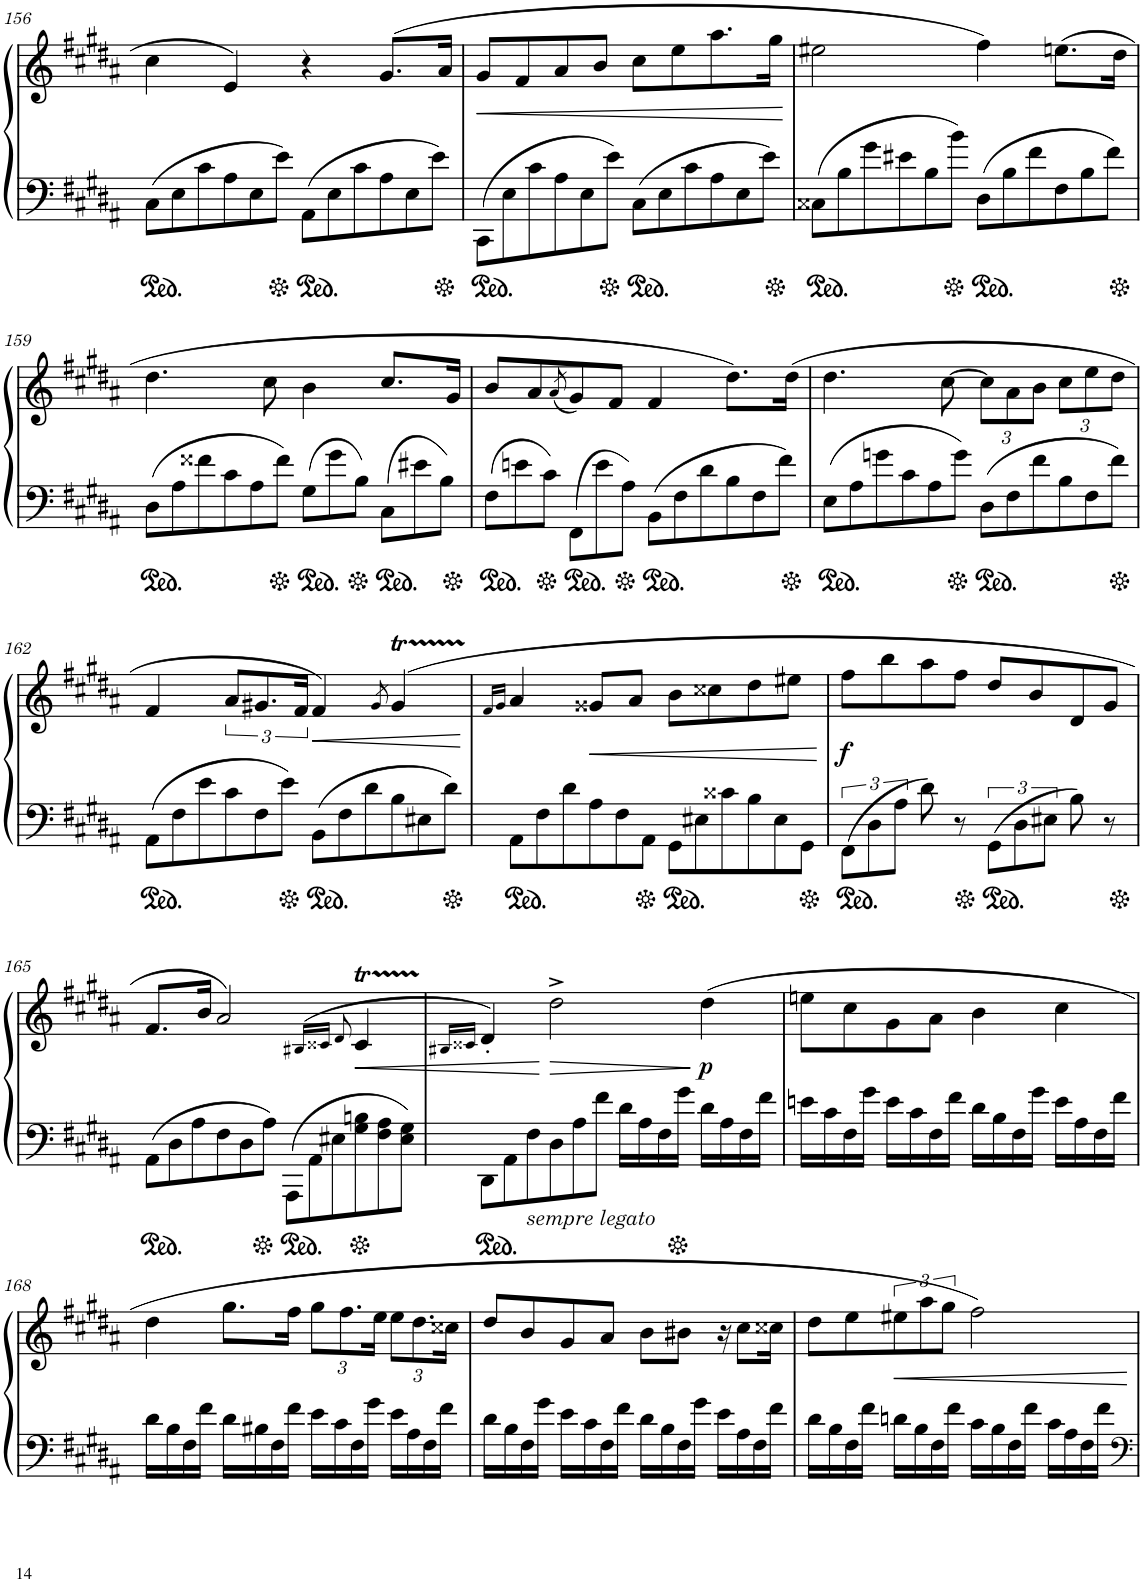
**kern	**kern	**dynam
*part1	*part1	*part1
*staff2	*staff1	*staff1/2
*I"Pianinas	*	*
!!LO:PB:g=z
*clefF4	*clefG2	*
*k[f#c#g#d#a#]	*k[f#c#g#d#a#]	*
*M4/4	*M4/4	*
*met(c)	*met(c)	*
*Xbrackettup	*	*
=156	=156	=156
12C#\L	4cc#\	.
12E\	.	.
12c#\	.	.
12A#\	4e/	.
12E\	.	.
12e\J	.	.
12AA#\L	4r	.
12E\	.	.
12c#\	.	.
12A#\	(8.g#/L	.
12E\	.	.
12e\J	.	.
.	16a#/Jk	.
=157	=157	=157
!	!	!LO:HP:b
12CC#\L	8g#/L	<
12E\	.	.
.	8f#/	.
12c#\	.	.
12A#\	8a#/	.
12E\	.	.
.	8b/J	.
12e\J	.	.
12C#\L	8cc#\L	.
12E\	.	.
.	8ee\	.
12c#\	.	.
12A#\	8.aa#\	.
12E\	.	.
12e\J	.	.
.	16gg#\Jk	.
=158	=158	=158
12C##X\L	2ee#X\	.
12B\	.	.
12g#\	.	.
12e#X\	.	.
12B\	.	.
12b\J	.	.
12D#\L	4ff#\)	.
12B\	.	.
12f#\	.	.
12F#\	(8.een\L	.
12B\	.	.
12f#\J	.	.
.	16dd#\Jk	.
!!LO:LB:g=z
=159	=159	=159
12D#\L	4.dd#\	.
12A#\	.	.
12f##X\	.	.
12c#\	.	.
12A#\	.	.
.	8cc#\	.
12f##\J	.	.
*brackettup	*	*
12G#\L	4b\	.
12g#\	.	.
12B\J	.	.
12C#\L	8.cc#/L	.
12e#X\	.	.
12B\J	.	.
.	16g#/Jk	.
=160	=160	=160
12F#\L	8b/L	.
12en\	.	.
.	8a#/	.
12c#\J	.	.
.	(8qa#/	.
12FF#\L	8g#/)	.
12e\	.	.
.	8f#/J	.
12A#\J	.	.
*Xbrackettup	*	*
12BB\L	4f#/	.
12F#\	.	.
12d#\	.	.
12B\	8.dd#\L)	.
12F#\	.	.
12f#\J	.	.
.	(16dd#\Jk	.
=161	=161	=161
12E\L	4.dd#\	.
12A#\	.	.
12gn\	.	.
12c#\	.	.
12A#\	.	.
.	[8cc#\	.
12g\J	.	.
*	*Xbrackettup	*
12D#\L	12cc#\L]	.
12F#\	12a#\	.
12f#\	12b\J	.
12B\	12cc#\L	.
12F#\	12ee\	.
12f#\J	12dd#\J	.
!!LO:LB:g=z
=162	=162	=162
12AA#\L	4f#/	.
12F#\	.	.
12e\	.	.
*	*brackettup	*
12c#\	12a#/L	.
12F#\	12.g#X/	.
12e\J	.	.
.	24f#/Jk	.
!	!	!LO:HP:b
12BB\L	4f#/)	<
12F#\	.	.
12d#\	.	.
.	8qg#/	.
12B\	(4g#T/	.
12E#X\	.	.
12d#\J	.	.
.	.	[
=163	=163	=163
.	16qf#/LL	.
.	16qg#/JJ	.
12AA#\L	4a#/	.
12F#\	.	.
12d#\	.	.
!	!	!LO:HP:b
12A#\	8g##X/L	<
12F#\	.	.
.	8a#/J	.
12AA#\J	.	.
12GG#\L	8b\L	.
12E#X\	.	.
.	8cc##X\	.
12c##X\	.	.
12B\	8dd#\	.
12E#\	.	.
.	8ee#X\J	.
12GG#\J	.	.
.	.	[
=164	=164	=164
*brackettup	*	*
!	!	!LO:DY:b
12FF#\L	8ff#\L	f
12D#\	.	.
.	8bb\	.
12A#\J	.	.
8d#\	8aa#\	.
8r	8ff#\J	.
12GG#>\L	8dd#/L	.
12D#>\	.	.
.	8b/	.
12E#X>\J	.	.
8B\	8d#/	.
8r	8g#/J	.
!!LO:LB:g=z
=165	=165	=165
*Xbrackettup	*	*
12AA#\L	8.f#/L	.
12D#\	.	.
12A#\	.	.
.	16b/Jk	.
12F#\	2a#/)	.
12D#\	.	.
12A#\J	.	.
12AAA#\L	.	.
12AA#\	.	.
12E#X\	.	.
.	(>16qB#X/LL	.
.	16qc##X/JJ	.
.	8qd#/	.
12G#\ 12Bn\	4c##t/	.
12F#\ 12A#\	.	.
12E#\ 12G#\J	.	.
=166	=166	=166
.	16qB#X/LL	.
.	16qc##X/JJ	.
12DD#\L	4d#'/)	.
12AA#\	.	.
!LO:TX:b:i:t=sempre legato	!	!
12F#\	.	.
!	!	!LO:HP:n=1:b
12D#\	2dd#^\	[ >
12A#\	.	.
12f#\J	.	.
16d#\LL	.	.
16A#\	.	.
16F#\	.	.
16g#\JJ	.	.
!	!	!LO:DY:b
16d#\LL	(4dd#\	p
16A#\	.	.
16F#\	.	.
16f#\JJ	.	.
=167	=167	=167
16en\LL	8een\L	.
16c#\	.	.
16F#\	8cc#\	.
16g#\JJ	.	.
16e\LL	8g#\	.
16c#\	.	.
16F#\	8a#\J	.
16f#\JJ	.	.
16d#\LL	4b\	.
16B\	.	.
16F#\	.	.
16g#\JJ	.	.
16e\LL	4cc#\	.
16A#\	.	.
16F#\	.	.
16f#\JJ	.	.
!!LO:LB:g=z
=168	=168	=168
16d#\LL	4dd#\	.
16B\	.	.
16F#\	.	.
16f#\JJ	.	.
16d#\LL	8.gg#\L	.
16B#X\	.	.
16F#\	.	.
16f#\JJ	16ff#\Jk	.
*	*Xbrackettup	*
16e\LL	12gg#\L	.
16c#\	.	.
.	12.ff#\	.
16F#\	.	.
16g#\JJ	.	.
.	24ee\Jk	.
16e\LL	12ee\L	.
16A#\	.	.
.	12.dd#\	.
16F#\	.	.
16f#\JJ	.	.
.	24cc##X\Jk	.
=169	=169	=169
16d#\LL	8dd#/L	.
16B\	.	.
16F#\	8b/	.
16g#\JJ	.	.
16e\LL	8g#/	.
16c#\	.	.
16F#\	8a#/J	.
16f#\JJ	.	.
16d#\LL	8b\L	.
16B\	.	.
16F#\	8b#X\J	.
16g#\JJ	.	.
16e\LL	16r	.
16A#\	8cc#\L	.
16F#\	.	.
16f#\JJ	16cc##X\Jk	.
=170	=170	=170
16d#\LL	8dd#\L	.
16B\	.	.
16F#\	8ee\	.
16f#\JJ	.	.
*	*brackettup	*
16dn\LL	12ee#X\	.
16B\	.	.
.	12aa#\	.
16F#\	.	.
.	12gg#\J	.
16f#\JJ	.	.
16c#\LL	2ff#\)	.
16B\	.	.
16F#\	.	.
16f#\JJ	.	.
16c#\LL	.	.
16A#\	.	.
16F#\	.	.
16f#\JJ	.	.
.	.	]
=	=	=
*-	*-	*-
